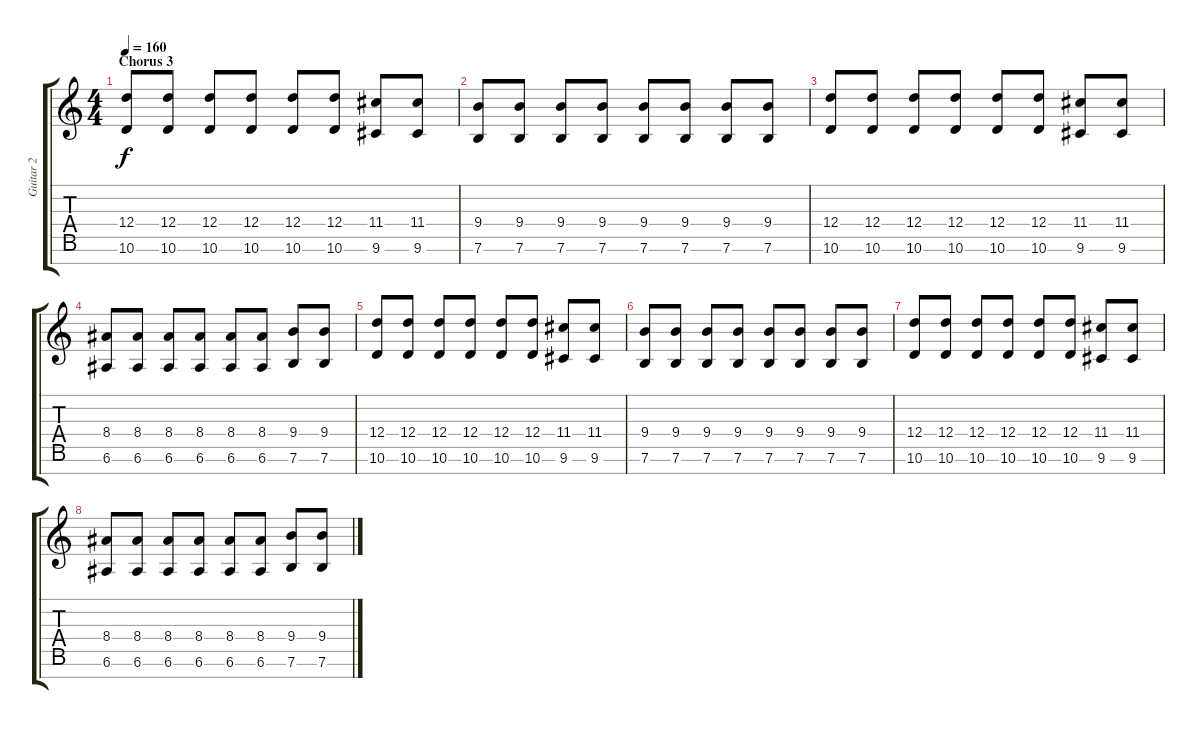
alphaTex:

\track ("Guitar 2" "Guitar 2") {instrument overdrivenguitar}
\staff {score tabs}
\tuning (E4 B3 G3 D3 A2 E2 B1) {hide}
\ts (4 4)
\section ("" "Chorus 3")
\tempo 160
\clef g2
\ks c
(12.4 10.6).8{dy f} (12.4 10.6).8 (12.4 10.6).8 (12.4 10.6).8 (12.4 10.6).8 (12.4 10.6).8 (11.4 9.6).8 (11.4 9.6).8 |
(9.4 7.6).8 (9.4 7.6).8 (9.4 7.6).8 (9.4 7.6).8 (9.4 7.6).8 (9.4 7.6).8 (9.4 7.6).8 (9.4 7.6).8 |
(12.4 10.6).8 (12.4 10.6).8 (12.4 10.6).8 (12.4 10.6).8 (12.4 10.6).8 (12.4 10.6).8 (11.4 9.6).8 (11.4 9.6).8 |
(8.4 6.6).8 (8.4 6.6).8 (8.4 6.6).8 (8.4 6.6).8 (8.4 6.6).8 (8.4 6.6).8 (9.4 7.6).8 (9.4 7.6).8 |
(12.4 10.6).8 (12.4 10.6).8 (12.4 10.6).8 (12.4 10.6).8 (12.4 10.6).8 (12.4 10.6).8 (11.4 9.6).8 (11.4 9.6).8 |
(9.4 7.6).8 (9.4 7.6).8 (9.4 7.6).8 (9.4 7.6).8 (9.4 7.6).8 (9.4 7.6).8 (9.4 7.6).8 (9.4 7.6).8 |
(12.4 10.6).8 (12.4 10.6).8 (12.4 10.6).8 (12.4 10.6).8 (12.4 10.6).8 (12.4 10.6).8 (11.4 9.6).8 (11.4 9.6).8 |
(8.4 6.6).8 (8.4 6.6).8 (8.4 6.6).8 (8.4 6.6).8 (8.4 6.6).8 (8.4 6.6).8 (9.4 7.6).8 (9.4 7.6).8
